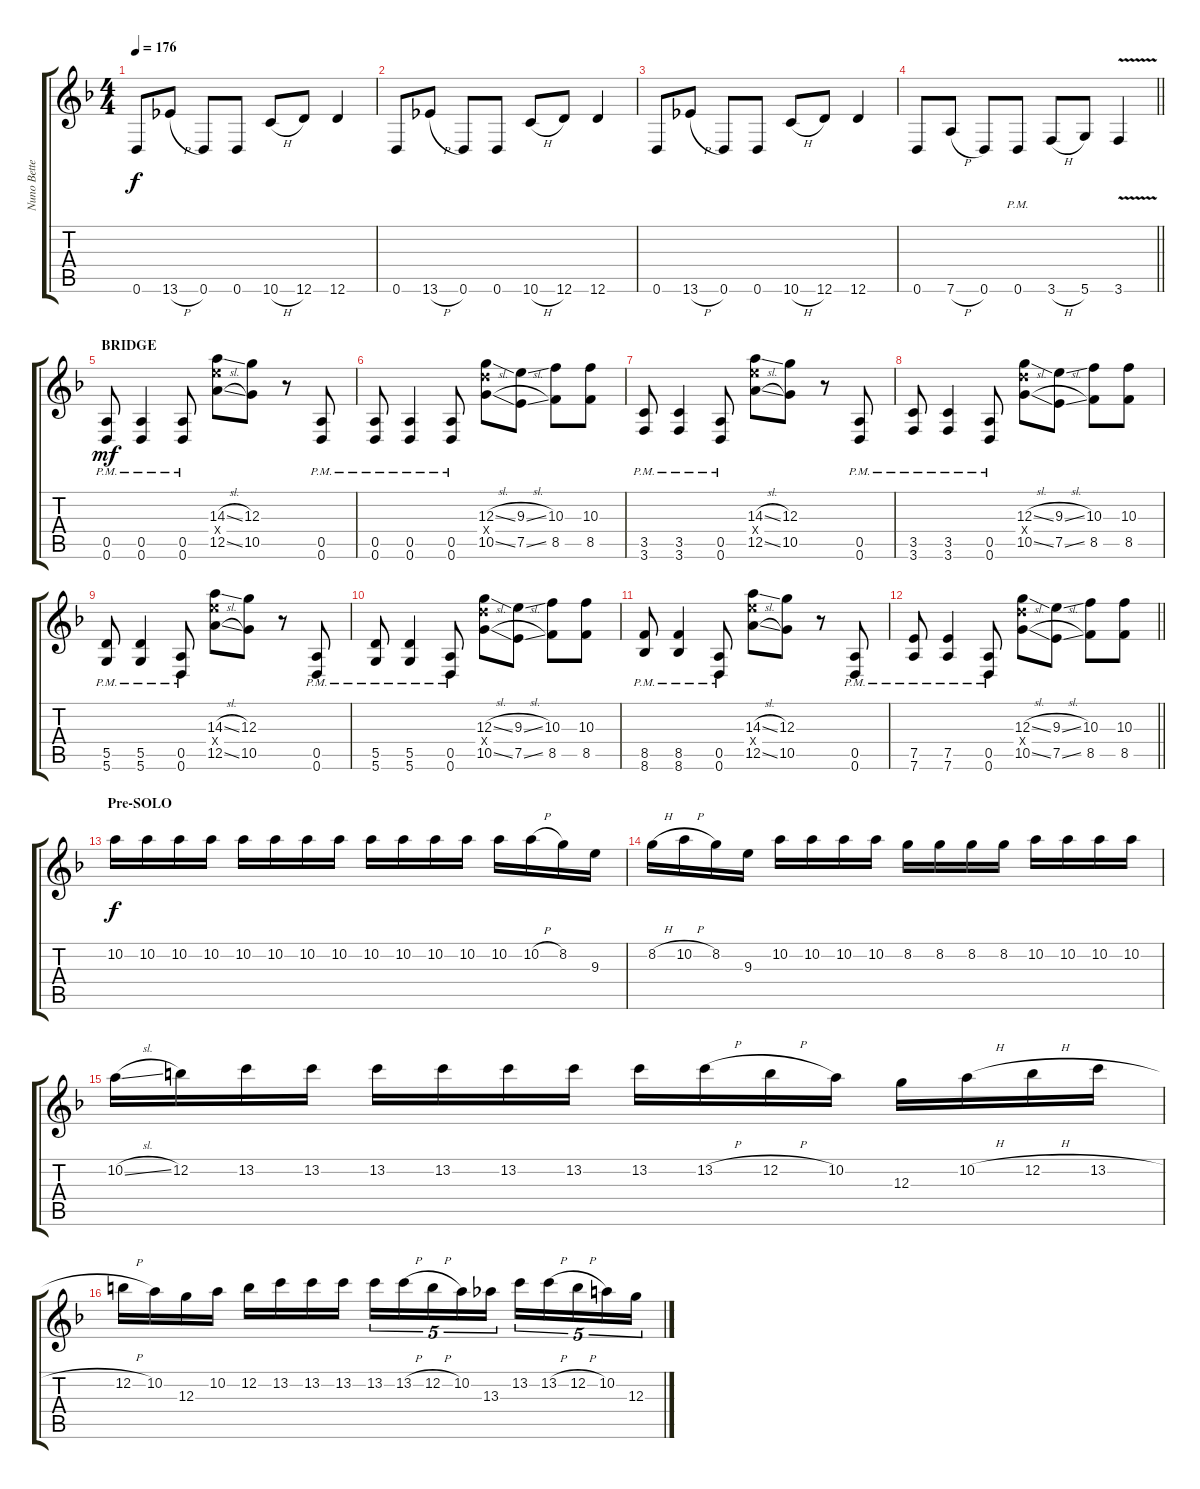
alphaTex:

\track ("Nuno Bettencourt - Guitar" "Nuno Bette") {instrument distortionguitar}
\staff {score tabs}
\tuning (E4 B3 G3 D3 A2 D2) {hide}
\ts (4 4)
\tempo 176
\clef g2
\ks f
0.6.8{dy f} 13.6{h}.8 0.6.8 0.6.8 10.6{h}.8 12.6.8 12.6.4 |
0.6.8 13.6{h}.8 0.6.8 0.6.8 10.6{h}.8 12.6.8 12.6.4 |
0.6.8 13.6{h}.8 0.6.8 0.6.8 10.6{h}.8 12.6.8 12.6.4 |
\barLineRight lightlight
0.6.8 7.6{h}.8 0.6.8 0.6{pm}.8 3.6{h}.8 5.6.8 3.6{v}.4 |
\section ("" "BRIDGE")
(0.5{pm} 0.6{pm}).8{dy mf} (0.5{pm} 0.6{pm}).4 (0.5{pm} 0.6{pm}).8 (14.3{sl} 14.4{x} 12.5{sl}).8 (12.3 10.5).8 r.8 (0.5{pm} 0.6{pm}).8 |
(0.5{pm} 0.6{pm}).8 (0.5{pm} 0.6{pm}).4 (0.5{pm} 0.6{pm}).8 (12.3{sl} 12.4{x} 10.5{sl}).8 (9.3{sl} 7.5{sl}).8 (10.3 8.5).8 (10.3 8.5).8 |
(3.5{pm} 3.6{pm}).8 (3.5{pm} 3.6{pm}).4 (0.5{pm} 0.6{pm}).8 (14.3{sl} 14.4{x} 12.5{sl}).8 (12.3 10.5).8 r.8 (0.5{pm} 0.6{pm}).8 |
(3.5{pm} 3.6{pm}).8 (3.5{pm} 3.6{pm}).4 (0.5{pm} 0.6{pm}).8 (12.3{sl} 12.4{x} 10.5{sl}).8 (9.3{sl} 7.5{sl}).8 (10.3 8.5).8 (10.3 8.5).8 |
(5.5{pm} 5.6{pm}).8 (5.5{pm} 5.6{pm}).4 (0.5{pm} 0.6{pm}).8 (14.3{sl} 14.4{x} 12.5{sl}).8 (12.3 10.5).8 r.8 (0.5{pm} 0.6{pm}).8 |
(5.5{pm} 5.6{pm}).8 (5.5{pm} 5.6{pm}).4 (0.5{pm} 0.6{pm}).8 (12.3{sl} 12.4{x} 10.5{sl}).8 (9.3{sl} 7.5{sl}).8 (10.3 8.5).8 (10.3 8.5).8 |
(8.5{pm} 8.6{pm}).8 (8.5{pm} 8.6{pm}).4 (0.5{pm} 0.6{pm}).8 (14.3{sl} 14.4{x} 12.5{sl}).8 (12.3 10.5).8 r.8 (0.5{pm} 0.6{pm}).8 |
\barLineRight lightlight
(7.5{pm} 7.6{pm}).8 (7.5{pm} 7.6{pm}).4 (0.5{pm} 0.6{pm}).8 (12.3{sl} 12.4{x} 10.5{sl}).8 (9.3{sl} 7.5{sl}).8 (10.3 8.5).8 (10.3 8.5).8 |
\section ("" "Pre-SOLO")
10.2.16{dy f} 10.2.16 10.2.16 10.2.16 10.2.16 10.2.16 10.2.16 10.2.16 10.2.16 10.2.16 10.2.16 10.2.16 10.2.16 10.2{h}.16 8.2.16 9.3.16 |
8.2{h}.16 10.2{h}.16 8.2.16 9.3.16 10.2.16 10.2.16 10.2.16 10.2.16 8.2.16 8.2.16 8.2.16 8.2.16 10.2.16 10.2.16 10.2.16 10.2.16 |
10.2{sl}.16 12.2.16 13.2.16 13.2.16 13.2.16 13.2.16 13.2.16 13.2.16 13.2.16 13.2{h}.16 12.2{h}.16 10.2.16 12.3.16 10.2{h}.16 12.2{h}.16 13.2{h}.16 |
12.2{h}.16 10.2.16 12.3.16 10.2.16 12.2.16 13.2.16 13.2.16 13.2.16 13.2.16{tu (5 4)} 13.2{h}.16{tu (5 4)} 12.2{h}.16{tu (5 4)} 10.2.16{tu (5 4)} 13.3.16{tu (5 4)} 13.2.16{tu (5 4)} 13.2{h}.16{tu (5 4)} 12.2{h}.16{tu (5 4)} 10.2.16{tu (5 4)} 12.3.16{tu (5 4)}
